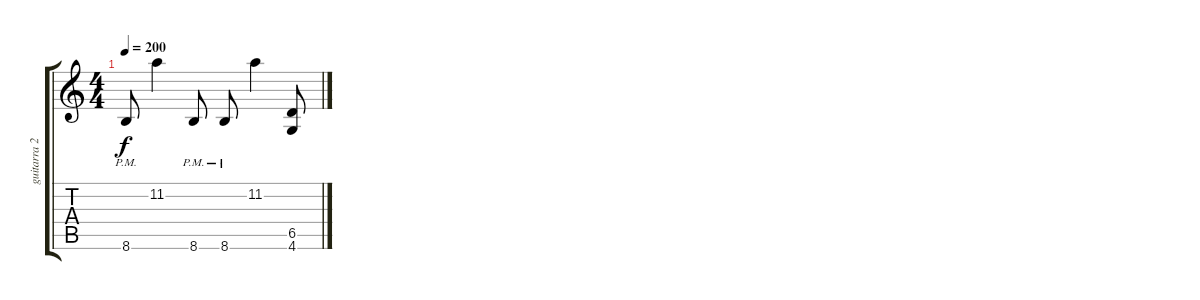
\track ("guitarra 2" "guitarra 2") {instrument overdrivenguitar}
\staff {score tabs}
\tuning (Eb4 Bb3 Gb3 Db3 Ab2 Eb2) {hide}
\ts (4 4)
\tempo 200
\clef g2
\ks c
8.6{pm}.8{dy f} 11.2.4 8.6{pm}.8 8.6{pm}.8 11.2.4 (6.5 4.6).8
